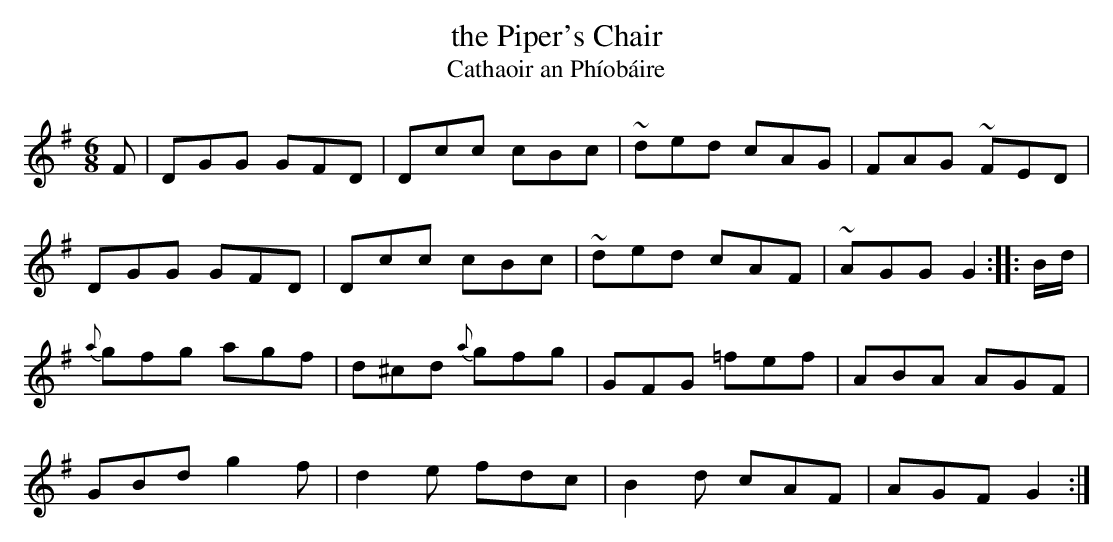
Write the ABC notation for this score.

X:1
T: the Piper's Chair
T:Cathaoir an Ph\'iob\'aire
M:6/8
L:1/8
K:G
F | DGG GFD | Dcc cBc | ~ded cAG | FAG ~FED |
DGG GFD | Dcc cBc | ~ded cAF | ~AGG G2 :: B/d/ |
{a}gfg agf | d^cd {a}gfg | GFG =fef | ABA AGF |
GBd g2 f | d2 e fdc | B2 d cAF | AGF G2 :|
